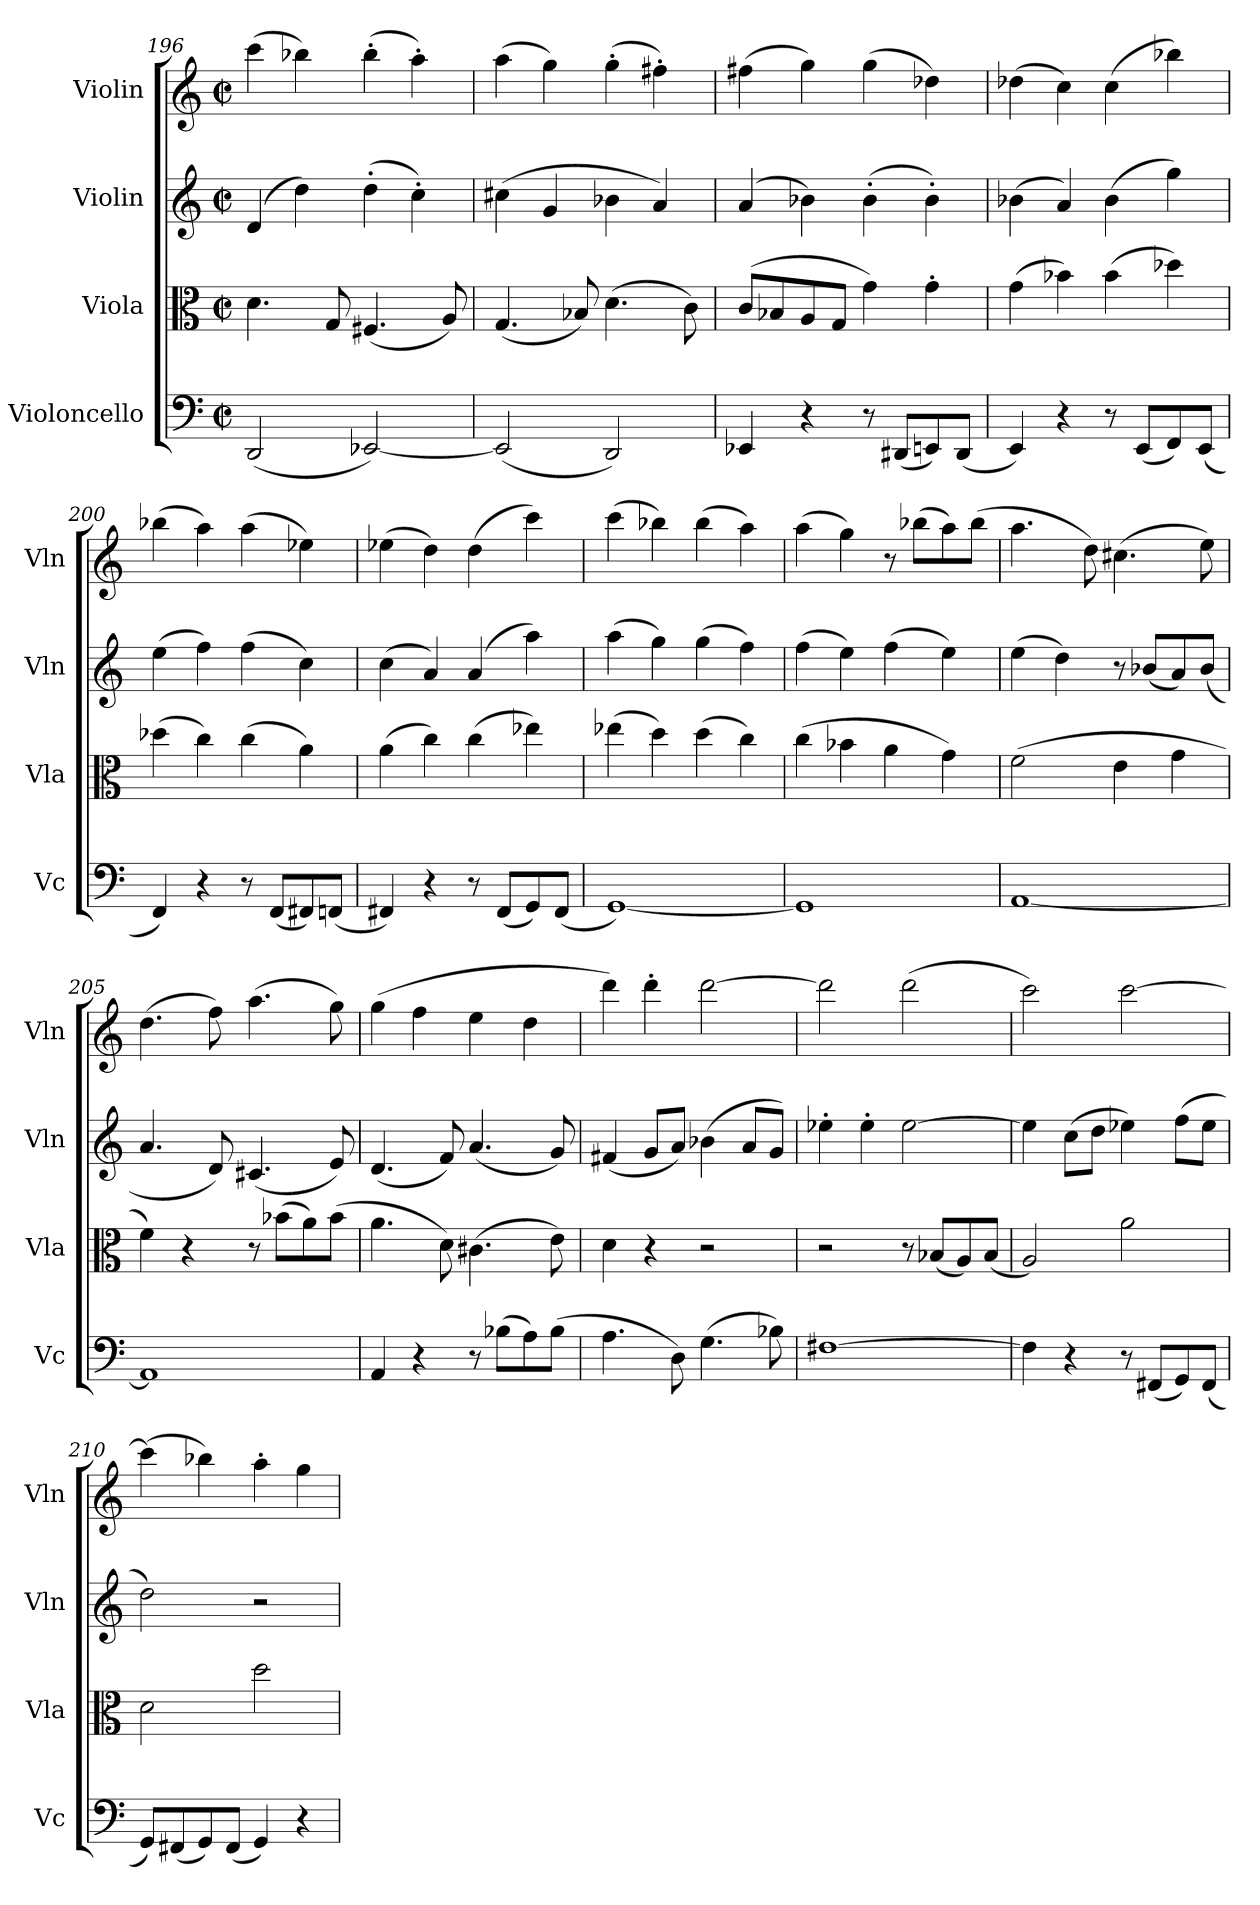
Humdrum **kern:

**kern	**kern	**kern	**kern
*part4	*part3	*part2	*part1
*staff4	*staff3	*staff2	*staff1
*I"Violoncello	*I"Viola	*I"Violin	*I"Violin
*I'Vc	*I'Vla	*I'Vln	*I'Vln
!!LO:LB:g=z
*clefF4	*clefC3	*clefG2	*clefG2
*k[]	*k[]	*k[]	*k[]
*M2/2	*M2/2	*M2/2	*M2/2
*met(c|)	*met(c|)	*met(c|)	*met(c|)
=196	=196	=196	=196
(2DD/	4.d\	(4d/	(4ccc\
.	.	4dd\)	4bb-X\)
.	8G/	.	.
[2EE-X/)	(4.F#X/	(4dd'\	(4bb-'\
.	.	4cc'\)	4aa'\)
.	8A/)	.	.
=197	=197	=197	=197
(2EE-/]	(4.G/	(4cc#X\	(4aa\
.	.	4g/	4gg\)
.	8B-X/)	.	.
2DD/)	(4.d\	4b-X\	(4gg'\
.	.	4a/)	4ff#X'\)
.	8c\)	.	.
=198	=198	=198	=198
4EE-X/	(8c/L	(4a/	(4ff#X\
.	8B-X/	.	.
4r	8A/	4b-X\)	4gg\)
.	8G/J	.	.
8r	4g\)	(4b-'\	(4gg\
(8DD#X/L	.	.	.
8EEn/)	4g'\	4b-'\)	4dd-X\)
(8DD#/J	.	.	.
=199	=199	=199	=199
4EE/)	(4g\	(4b-X\	(4dd-X\
4r	4b-X\)	4a/)	4cc\)
8r	(4b-\	(4b-\	(4cc\
(8EE/L	.	.	.
8FF/)	4dd-X\)	4gg\)	4bb-X\)
(8EE/J	.	.	.
=200	=200	=200	=200
4FF/)	(4dd-X\	(4ee\	(4bb-X\
4r	4cc\)	4ff\)	4aa\)
8r	(4cc\	(4ff\	(4aa\
(8FF/L	.	.	.
8FF#X/)	4a\)	4cc\)	4ee-X\)
(8FFn/J	.	.	.
=201	=201	=201	=201
4FF#X/)	(4a\	(4cc\	(4ee-X\
4r	4cc\)	4a/)	4dd\)
8r	(4cc\	(4a/	(4dd\
(8FF#/L	.	.	.
8GG/)	4ee-X\)	4aa\)	4ccc\)
(8FF#/J	.	.	.
=202	=202	=202	=202
[1GG)	(4ee-X\	(4aa\	(4ccc\
.	4dd\)	4gg\)	4bb-X\)
.	(4dd\	(4gg\	(4bb-\
.	4cc\)	4ff\)	4aa\)
=203	=203	=203	=203
1GG]	(4cc\	(4ff\	(4aa\
.	4b-X\	4ee\)	4gg\)
.	4a\	(4ff\	8r
.	.	.	(8bb-X\L
.	4g\)	4ee\)	8aa\)
.	.	.	(8bb-\J
!!LO:LB:g=z
=204	=204	=204	=204
[1AA	(2f\	(4ee\	4.aa\
.	.	4dd\)	.
.	.	.	8dd\)
.	4e\	8r	(4.cc#X\
.	.	(8b-X/L	.
.	4g\	8a/)	.
.	.	(8b-/J	8ee\)
=205	=205	=205	=205
1AA]	4f\)	4.a/	(4.dd\
.	4r	.	.
.	.	8d/)	8ff\)
.	8r	(4.c#X/	(4.aa\
.	(8b-X\L	.	.
.	8a\)	.	.
.	(8b-\J	8e/)	8gg\)
=206	=206	=206	=206
4AA/	4.a\	(4.d/	(4gg\
4r	.	.	4ff\
.	8d\)	8f/)	.
8r	(4.c#X\	(4.a/	4ee\
(8B-X\L	.	.	.
8A\)	.	.	4dd\
(8B-\J	8e\)	8g/)	.
=207	=207	=207	=207
4.A\	4d\	(4f#X/	4ddd\)
.	4r	8g/L	4ddd'\
8D\)	.	8a/J)	.
(4.G\	2r	(4b-X\	[2ddd\
.	.	8a/L	.
8B-X\)	.	8g/J)	.
=208	=208	=208	=208
[1F#X	2r	4ee-X'\	2ddd\]
.	.	4ee-'\	.
.	8r	[2ee-\	(2ddd\
.	(8B-X/L	.	.
.	8A/)	.	.
.	(8B-/J	.	.
=209	=209	=209	=209
4F#\]	2A/)	4ee-\]	2ccc\)
4r	.	(8cc\L	.
.	.	8dd\J	.
8r	2a\	4ee-X\)	[2ccc\
(8FF#X/L	.	.	.
8GG/)	.	(8ff\L	.
(8FF#/J	.	8ee-\J	.
=210	=210	=210	=210
8GG/L)	2d\	2dd\)	(4ccc\]
(8FF#X/	.	.	.
8GG/)	.	.	4bb-X\)
(8FF#/J	.	.	.
4GG/)	2dd\	2r	4aa'\
4r	.	.	4gg\
=	=	=	=
*-	*-	*-	*-
